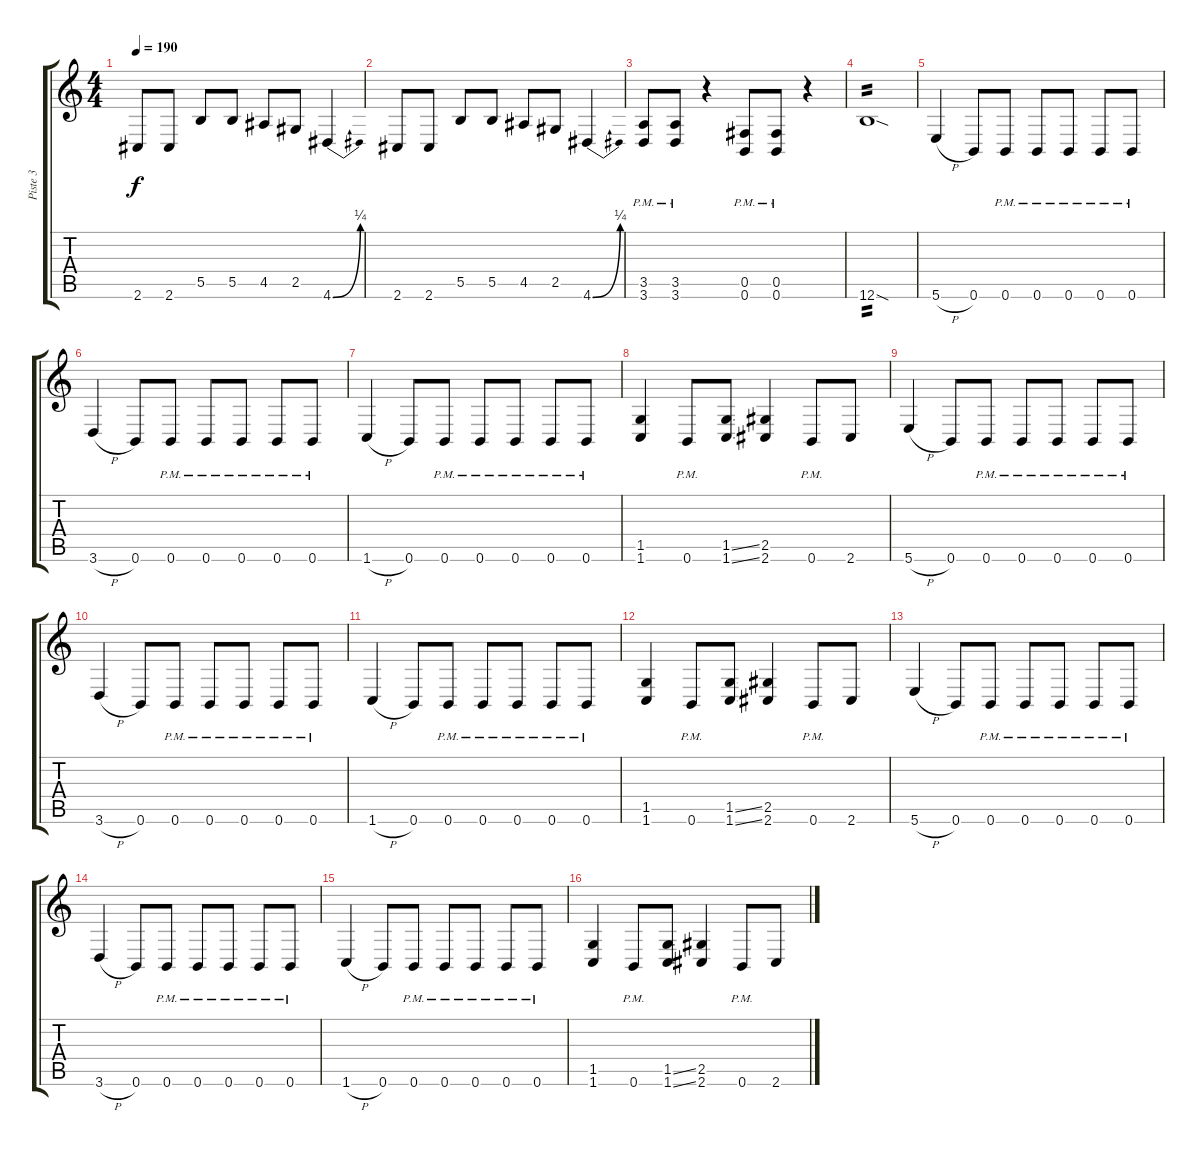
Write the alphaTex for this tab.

\track ("Piste 3" "Piste 3") {instrument distortionguitar}
\staff {score tabs}
\tuning (Db4 Ab3 E3 B2 Gb2 B1) {hide}
\ts (4 4)
\tempo 190
\clef g2
\ks c
2.6.8{dy f} 2.6.8 5.5.8 5.5.8 4.5.8 2.5.8 4.6{be (bend 0 0 60 1)}.4 |
2.6.8 2.6.8 5.5.8 5.5.8 4.5.8 2.5.8 4.6{be (bend 0 0 60 1)}.4 |
(3.5{pm} 3.6{pm}).8 (3.5{pm} 3.6{pm}).8 r.4 (0.5{pm} 0.6{pm}).8 (0.5{pm} 0.6{pm}).8 r.4 |
12.6{sod}.1{tp 2} |
5.6{h}.4 0.6.8 0.6{pm}.8 0.6{pm}.8 0.6{pm}.8 0.6{pm}.8 0.6{pm}.8 |
3.6{h}.4 0.6.8 0.6{pm}.8 0.6{pm}.8 0.6{pm}.8 0.6{pm}.8 0.6{pm}.8 |
1.6{h}.4 0.6.8 0.6{pm}.8 0.6{pm}.8 0.6{pm}.8 0.6{pm}.8 0.6{pm}.8 |
(1.5 1.6).4 0.6{pm}.8 (1.5{ss} 1.6{ss}).8 (2.5 2.6).4 0.6{pm}.8 2.6.8 |
5.6{h}.4 0.6.8 0.6{pm}.8 0.6{pm}.8 0.6{pm}.8 0.6{pm}.8 0.6{pm}.8 |
3.6{h}.4 0.6.8 0.6{pm}.8 0.6{pm}.8 0.6{pm}.8 0.6{pm}.8 0.6{pm}.8 |
1.6{h}.4 0.6.8 0.6{pm}.8 0.6{pm}.8 0.6{pm}.8 0.6{pm}.8 0.6{pm}.8 |
(1.5 1.6).4 0.6{pm}.8 (1.5{ss} 1.6{ss}).8 (2.5 2.6).4 0.6{pm}.8 2.6.8 |
5.6{h}.4 0.6.8 0.6{pm}.8 0.6{pm}.8 0.6{pm}.8 0.6{pm}.8 0.6{pm}.8 |
3.6{h}.4 0.6.8 0.6{pm}.8 0.6{pm}.8 0.6{pm}.8 0.6{pm}.8 0.6{pm}.8 |
1.6{h}.4 0.6.8 0.6{pm}.8 0.6{pm}.8 0.6{pm}.8 0.6{pm}.8 0.6{pm}.8 |
(1.5 1.6).4 0.6{pm}.8 (1.5{ss} 1.6{ss}).8 (2.5 2.6).4 0.6{pm}.8 2.6.8
